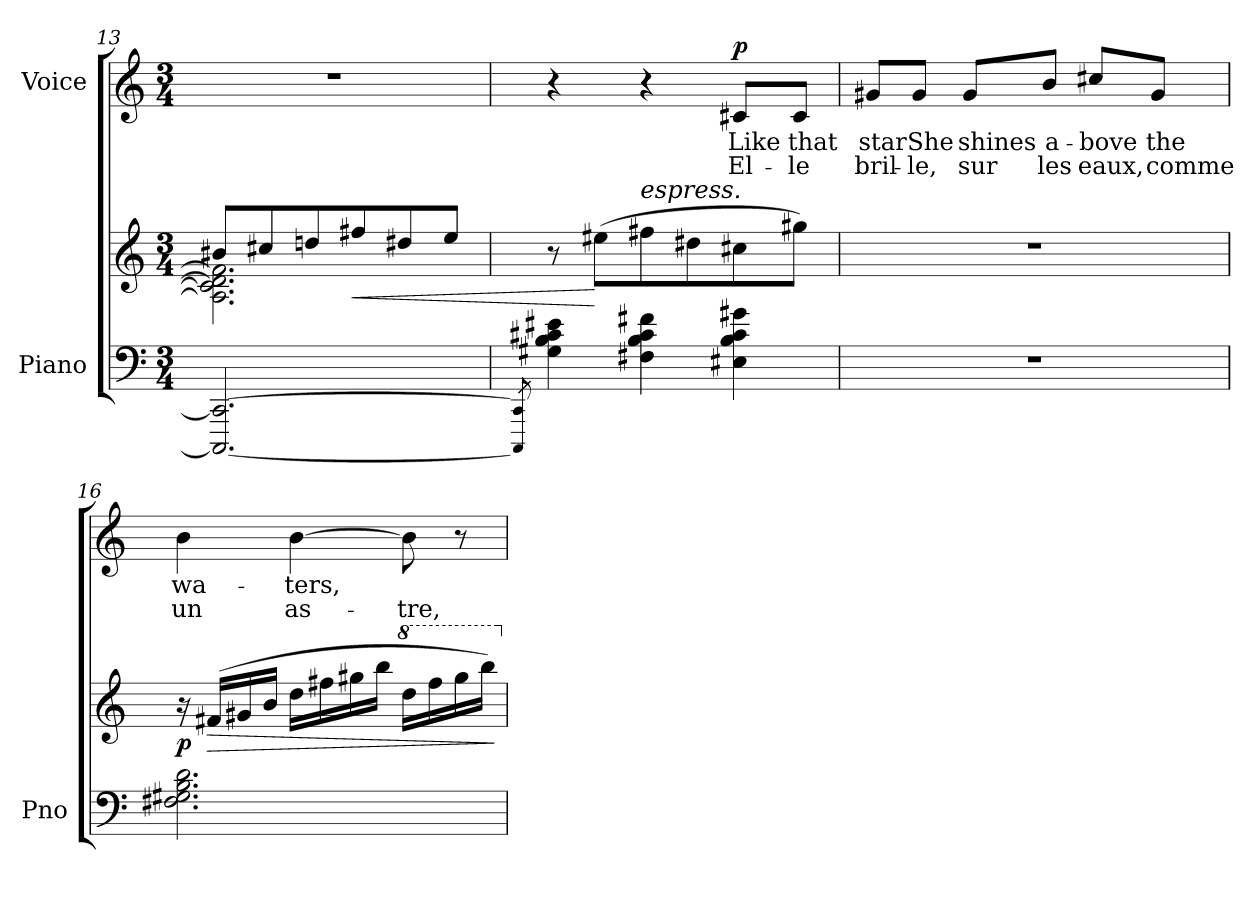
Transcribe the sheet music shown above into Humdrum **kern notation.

**kern	**kern	**dynam	**kern	**text	**text	**dynam
*part2	*part2	*part2	*part1	*part1	*part1	*part1
*staff3	*staff2	*staff2/3	*staff1	*staff1	*staff1	*staff1
*I"Piano	*	*	*I"Voice	*	*	*
*I'Pno	*	*	*	*	*	*
*clefF4	*clefG2	*	*clefG2	*	*	*
*k[]	*k[]	*	*k[]	*	*	*
*M3/4	*M3/4	*	*M3/4	*	*	*
=13	=13	=13	=13	=13	=13	=13
*	*^	*	*	*	*	*
2.CCC#/_ 2.CC#/_	8b#X/L	2.A\] 2.c\] 2.d#\] 2.f#\]	.	2.r	.	.	.
.	8cc#X/	.	.	.	.	.	.
.	8ddn/	.	.	.	.	.	.
!	!	!	!LO:HP:b	!	!	!	!
.	8ff#X/	.	<	.	.	.	.
.	8dd#X/	.	.	.	.	.	.
.	8ee/J	.	.	.	.	.	.
*	*v	*v	*	*	*	*	*
=14	=14	=14	=14	=14	=14	=14
8qCCC#/] 8qCC#/]	.	.	.	.	.	.
4G#X\ 4B\ 4c#X\ 4e#X\	8r	.	4r	.	.	.
.	(8ee#X\L	[	.	.	.	.
!	!LO:TX:i:t=espress.	!	!	!	!	!
4F#X\ 4B\ 4c#\ 4f#X\	8ff#X\	.	4r	.	.	.
.	8dd#X\	.	.	.	.	.
!	!	!	!	!	!	!LO:DY:a
4E#X\ 4B\ 4c#\ 4g#X\	8cc#X\	.	8c#X/L	Like	El-	p
.	8gg#X\J)	.	8c#/J	that	-le	.
=15	=15	=15	=15	=15	=15	=15
2.r	2.r	.	8g#X/L	star	bril-	.
.	.	.	8g#/J	She	-le,	.
.	.	.	8g#/L	shines	sur	.
.	.	.	8b/J	a-	les	.
.	.	.	8cc#X/L	-bove	eaux,	.
.	.	.	8g#/J	the	comme	.
=16	=16	=16	=16	=16	=16	=16
!	!	!LO:DY:b	!	!	!	!
2.F#X\ 2.G#X\ 2.B\ 2.d\	16r	p	4b\	wa-	un	.
!	!	!LO:HP:b	!	!	!	!
.	(16f#X/LL	>	.	.	.	.
.	16g#X/	.	.	.	.	.
.	16b/JJ	.	.	.	.	.
.	16dd\LL	.	[4b\	-ters,	as-	.
.	16ff#X\	.	.	.	.	.
.	16gg#X\	.	.	.	.	.
.	16bb\JJ	.	.	.	.	.
*	*8va	*	*	*	*	*
.	16ddd\LL	.	8b\]	.	-tre,	.
.	16fff#\	.	.	.	.	.
.	16ggg#\	.	8r	.	.	.
.	16bbb\JJ)	.	.	.	.	.
.	.	]	.	.	.	.
*	*X8va	*	*	*	*	*
=	=	=	=	=	=	=
*-	*-	*-	*-	*-	*-	*-
